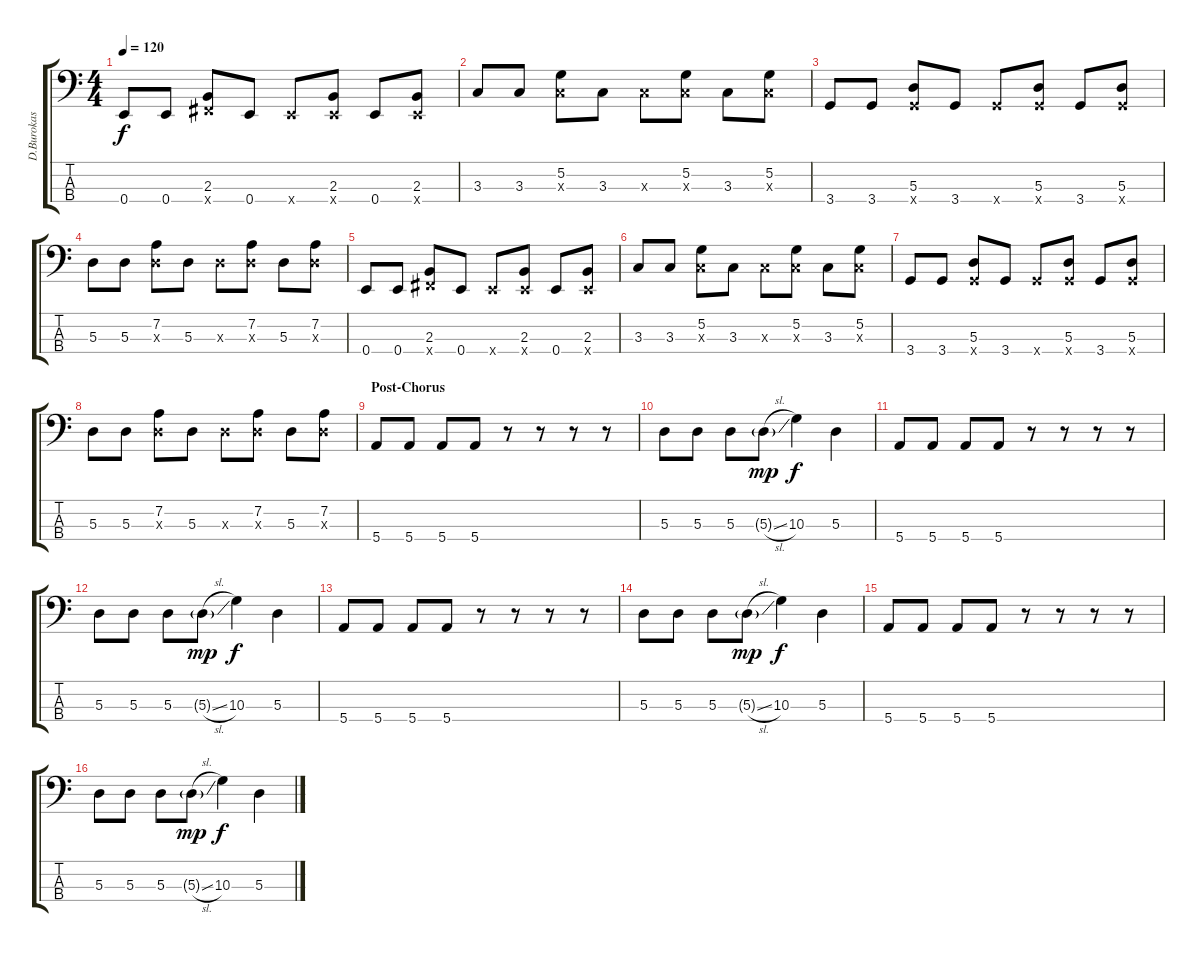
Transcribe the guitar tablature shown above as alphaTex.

\track ("D.Burokas" "D.Burokas") {instrument electricguitarmuted}
\staff {score tabs}
\tuning (G2 D2 A1 E1) {hide}
\ts (4 4)
\tempo 120
\clef f4
\ks c
0.4.8{dy f} 0.4.8 (2.3 2.4{x}).8 0.4.8 0.4{x}.8 (2.3 0.4{x}).8 0.4.8 (2.3 0.4{x}).8 |
3.3.8 3.3.8 (5.2 3.3{x}).8 3.3.8 3.3{x}.8 (5.2 3.3{x}).8 3.3.8 (5.2 3.3{x}).8 |
3.4.8 3.4.8 (5.3 3.4{x}).8 3.4.8 3.4{x}.8 (5.3 3.4{x}).8 3.4.8 (5.3 3.4{x}).8 |
5.3.8 5.3.8 (7.2 5.3{x}).8 5.3.8 5.3{x}.8 (7.2 5.3{x}).8 5.3.8 (7.2 5.3{x}).8 |
0.4.8 0.4.8 (2.3 2.4{x}).8 0.4.8 0.4{x}.8 (2.3 0.4{x}).8 0.4.8 (2.3 0.4{x}).8 |
3.3.8 3.3.8 (5.2 3.3{x}).8 3.3.8 3.3{x}.8 (5.2 3.3{x}).8 3.3.8 (5.2 3.3{x}).8 |
3.4.8 3.4.8 (5.3 3.4{x}).8 3.4.8 3.4{x}.8 (5.3 3.4{x}).8 3.4.8 (5.3 3.4{x}).8 |
5.3.8 5.3.8 (7.2 5.3{x}).8 5.3.8 5.3{x}.8 (7.2 5.3{x}).8 5.3.8 (7.2 5.3{x}).8 |
\section ("" "Post-Chorus")
5.4.8 5.4.8 5.4.8 5.4.8 r.8 r.8 r.8 r.8 |
5.3.8 5.3.8 5.3.8 5.3{sl g}.8{dy mp} 10.3.4{dy f} 5.3.4 |
5.4.8 5.4.8 5.4.8 5.4.8 r.8 r.8 r.8 r.8 |
5.3.8 5.3.8 5.3.8 5.3{sl g}.8{dy mp} 10.3.4{dy f} 5.3.4 |
5.4.8 5.4.8 5.4.8 5.4.8 r.8 r.8 r.8 r.8 |
5.3.8 5.3.8 5.3.8 5.3{sl g}.8{dy mp} 10.3.4{dy f} 5.3.4 |
5.4.8 5.4.8 5.4.8 5.4.8 r.8 r.8 r.8 r.8 |
5.3.8 5.3.8 5.3.8 5.3{sl g}.8{dy mp} 10.3.4{dy f} 5.3.4
